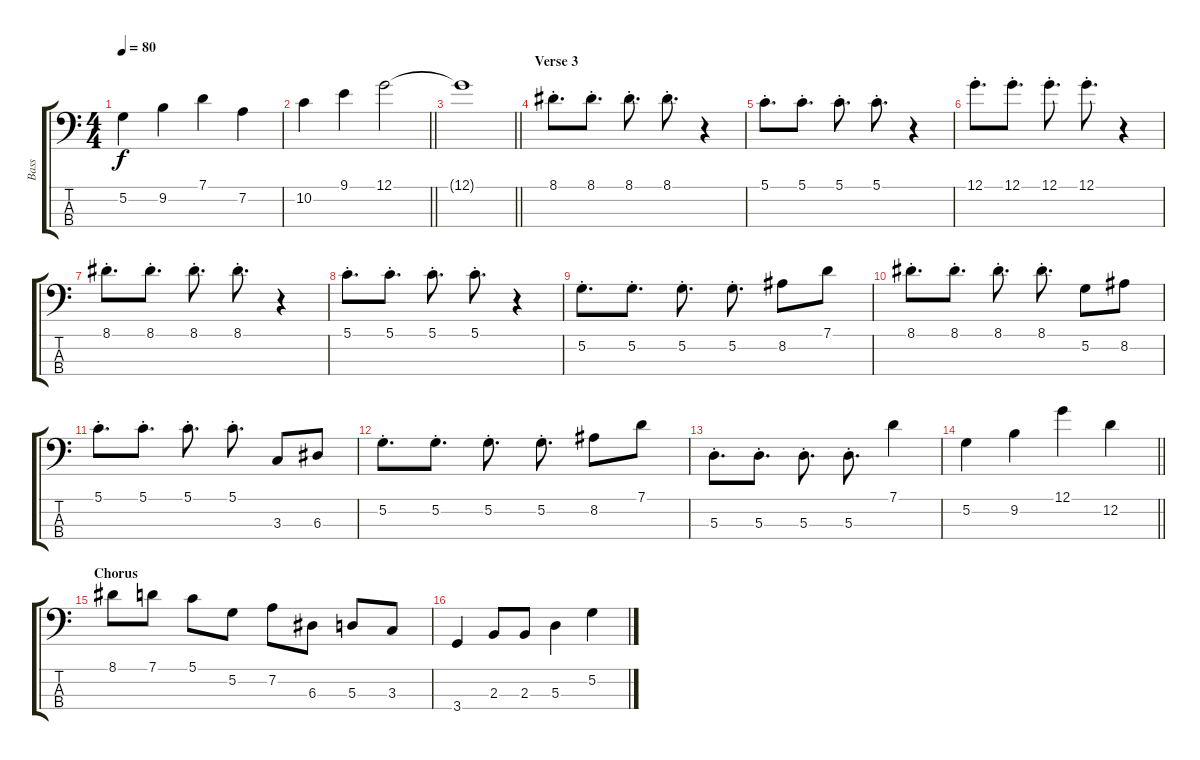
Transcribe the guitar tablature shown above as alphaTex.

\track ("Bass" "Bass") {instrument electricbassfinger}
\staff {score tabs}
\tuning (G2 D2 A1 E1) {hide}
\ts (4 4)
\tempo 80
\clef f4
\ks c
5.2.4{dy f} 9.2.4 7.1.4 7.2.4 |
\barLineRight lightlight
10.2.4 9.1.4 12.1.2 |
\barLineRight lightlight
12.1{t}.1 |
\section ("" "Verse 3")
8.1{st}.8{d} 8.1{st}.8{d} 8.1{st}.8{d} 8.1{st}.8{d} r.4 |
5.1{st}.8{d} 5.1{st}.8{d} 5.1{st}.8{d} 5.1{st}.8{d} r.4 |
12.1{st}.8{d} 12.1{st}.8{d} 12.1{st}.8{d} 12.1{st}.8{d} r.4 |
8.1{st}.8{d} 8.1{st}.8{d} 8.1{st}.8{d} 8.1{st}.8{d} r.4 |
5.1{st}.8{d} 5.1{st}.8{d} 5.1{st}.8{d} 5.1{st}.8{d} r.4 |
5.2{st}.8{d} 5.2{st}.8{d} 5.2{st}.8{d} 5.2{st}.8{d} 8.2.8 7.1.8 |
8.1{st}.8{d} 8.1{st}.8{d} 8.1{st}.8{d} 8.1{st}.8{d} 5.2.8 8.2.8 |
5.1{st}.8{d} 5.1{st}.8{d} 5.1{st}.8{d} 5.1{st}.8{d} 3.3.8 6.3.8 |
5.2{st}.8{d} 5.2{st}.8{d} 5.2{st}.8{d} 5.2{st}.8{d} 8.2.8 7.1.8 |
5.3{st}.8{d} 5.3{st}.8{d} 5.3{st}.8{d} 5.3{st}.8{d} 7.1.4 |
\barLineRight lightlight
5.2.4 9.2.4 12.1.4 12.2.4 |
\section ("" "Chorus")
8.1.8 7.1.8 5.1.8 5.2.8 7.2.8 6.3.8 5.3.8 3.3.8 |
3.4.4 2.3.8 2.3.8 5.3.4 5.2.4
